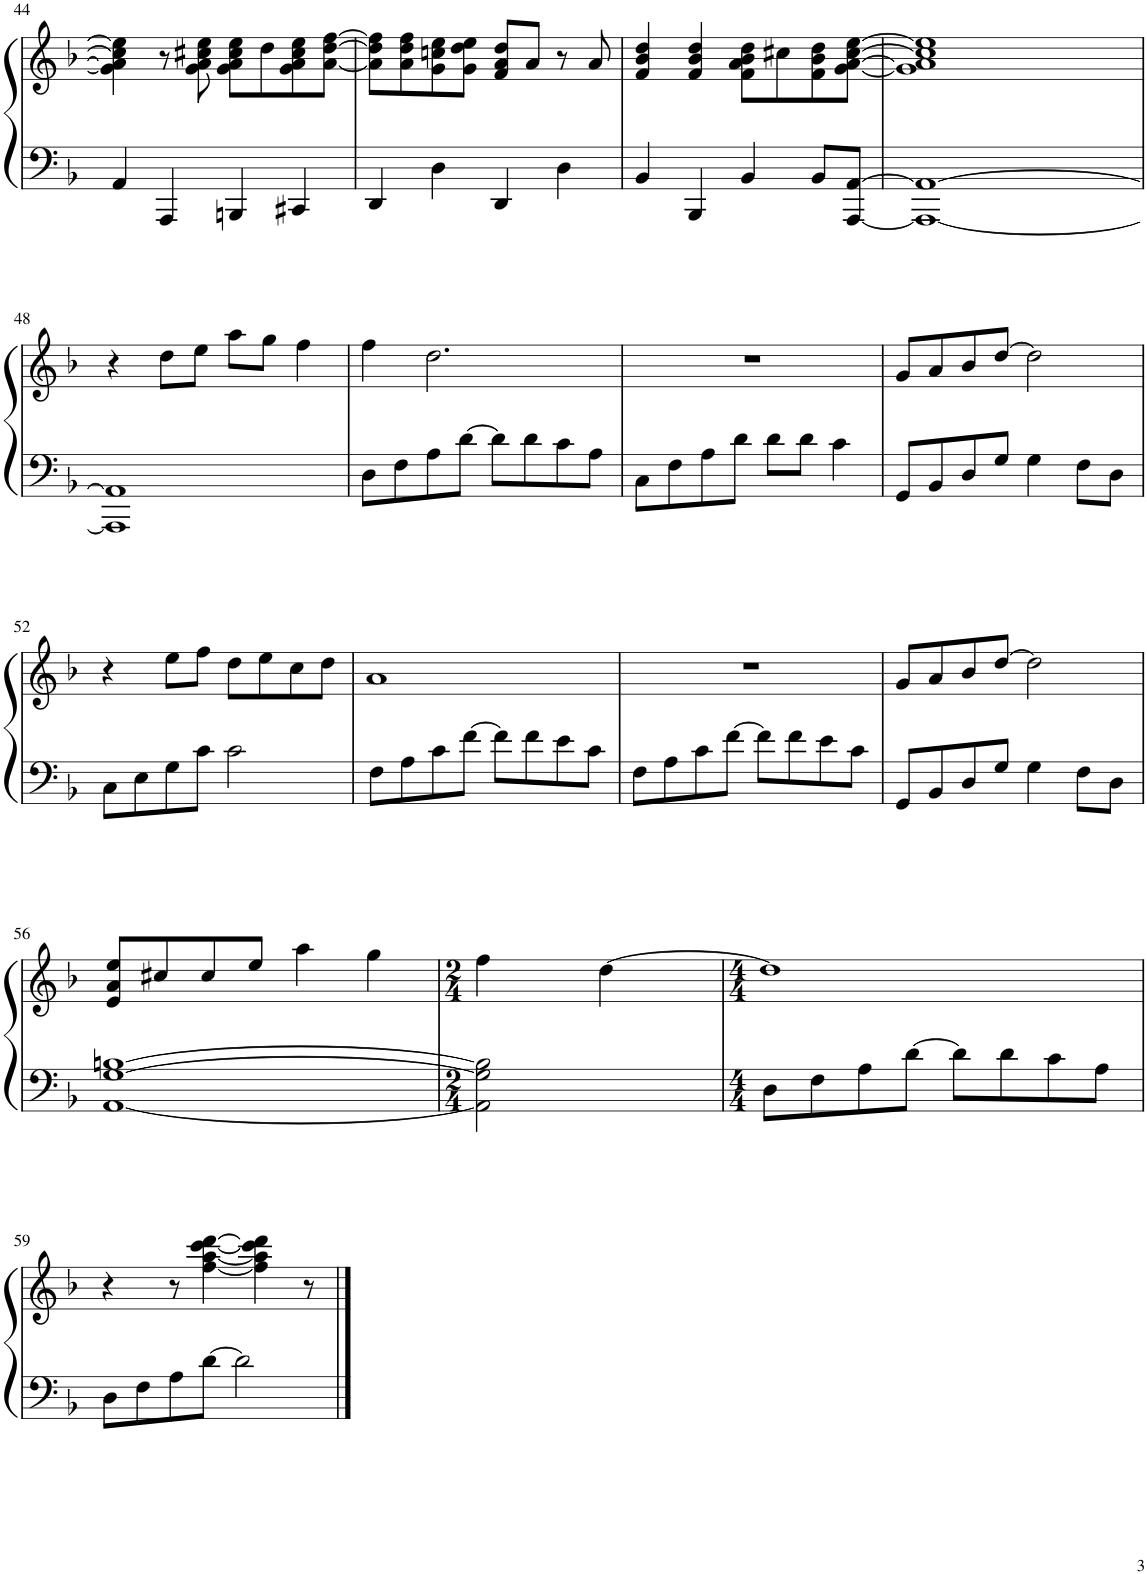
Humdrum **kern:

**kern	**kern
*part1	*part1
*staff2	*staff1
*I"Piano	*
*I'Pno.	*
!!LO:PB:g=z
*clefF4	*clefG2
*k[b-]	*k[b-]
*M4/4	*M4/4
=44	=44
4AA/	4g\] 4a\] 4cc#\] 4ee\]
4AAA/	8r
.	8g\ 8a\ 8cc#X\ 8ee\
4BBBn/	8g\ 8a\ 8cc#\ 8ee\L
.	8dd\
4CC#X/	8g\ 8a\ 8cc#\ 8ee\
.	[8a\ [8dd\ [8ff\J
=45	=45
4DD/	8a\] 8dd\] 8ff\]L
.	8a\ 8dd\ 8ff\
4D\	8g\ 8ccn\ 8ee\
.	8g\ 8dd\ 8ee\J
4DD/	8f/ 8a/ 8dd/L
.	8a/J
4D\	8r
.	8a/
=46	=46
4BB-/	4f/ 4b-/ 4dd/
4BBB-/	4f/ 4b-/ 4dd/
4BB-/	8f\ 8a\ 8b-\ 8dd\L
.	8cc#X\
8BB-/L	8f\ 8b-\ 8dd\
[8AAA/ [8AA/J	[8g\ [8a\ [8cc#\ [8ee\J
=47	=47
1AAA_ 1AA_	1g] 1a] 1cc#] 1ee]
!!LO:LB:g=z
=48	=48
1AAA] 1AA]	4r
.	8dd\L
.	8ee\J
.	8aa\L
.	8gg\J
.	4ff\
=49	=49
8D\L	4ff\
8F\	.
8A\	2.dd\
[8d\J	.
8d\L]	.
8d\	.
8c\	.
8A\J	.
=50	=50
8C\L	1r
8F\	.
8A\	.
8d\J	.
8d\L	.
8d\J	.
4c\	.
=51	=51
8GG/L	8g/L
8BB-/	8a/
8D/	8b-/
8G/J	[8dd/J
4G\	2dd\]
8F\L	.
8D\J	.
!!LO:LB:g=z
=52	=52
8C\L	4r
8E\	.
8G\	8ee\L
8c\J	8ff\J
2c\	8dd\L
.	8ee\
.	8cc\
.	8dd\J
=53	=53
8F\L	1a
8A\	.
8c\	.
[8f\J	.
8f\L]	.
8f\	.
8e\	.
8c\J	.
=54	=54
8F\L	1r
8A\	.
8c\	.
[8f\J	.
8f\L]	.
8f\	.
8e\	.
8c\J	.
=55	=55
8GG/L	8g/L
8BB-/	8a/
8D/	8b-/
8G/J	[8dd/J
4G\	2dd\]
8F\L	.
8D\J	.
!!LO:LB:g=z
=56	=56
[1AA [1G [1Bn	8e/ 8a/ 8ee/L
.	8cc#X/
.	8cc#/
.	8ee/J
.	4aa\
.	4gg\
=57	=57
*M2/4	*M2/4
2AA\] 2G\] 2B\]	4ff\
.	[4dd\
=58	=58
*M4/4	*M4/4
8D\L	1dd]
8F\	.
8A\	.
[8d\J	.
8d\L]	.
8d\	.
8c\	.
8A\J	.
!!LO:LB:g=z
=59	=59
8D\L	4r
8F\	.
8A\	8r
[8d\J	[4ff\ [4aa\ [4ccc\ [4ddd\
2d\]	.
.	4ff\] 4aa\] 4ccc\] 4ddd\]
.	8r
==	==
*-	*-
